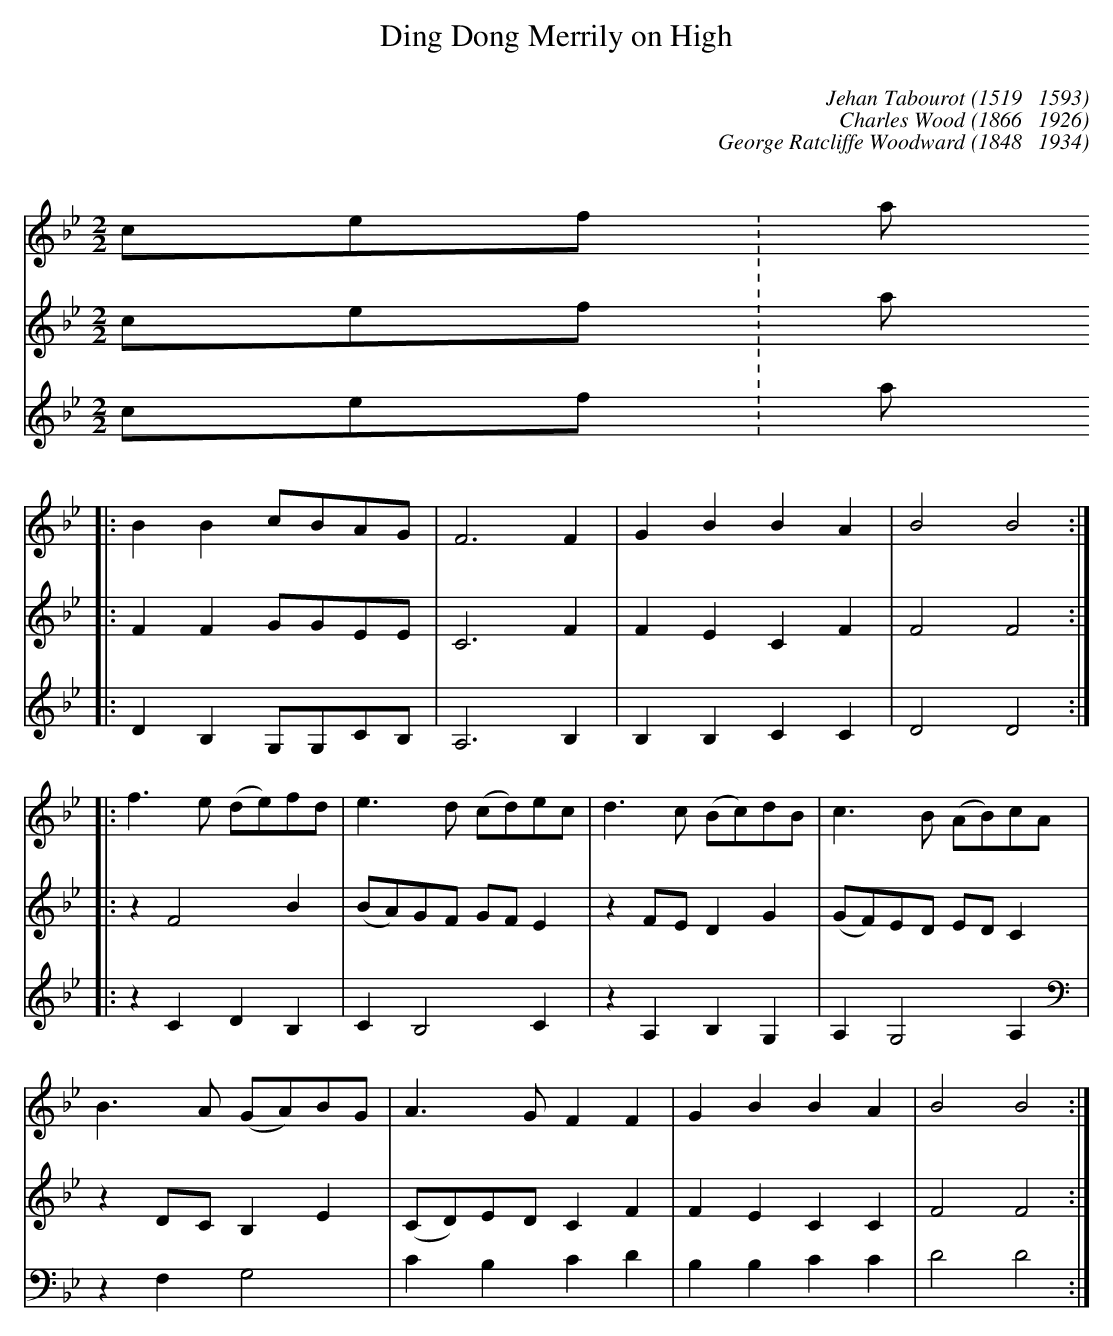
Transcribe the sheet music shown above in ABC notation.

X:1
C:
T:Ding Dong Merrily on High
C:Jehan Tabourot (1519   1593)
C:Charles Wood (1866   1926)
C:George Ratcliffe Woodward (1848   1934)
C:
M:2/2
L:1/8
K:Bbmaj
V:1
clef: soprano
|: B2B2 cBAG | F6F2 | G2B2 B2A2 | B4 B4 :|
|: f2>e2 (de)fd | e2>d2 (cd)ec | d2>c2 (Bc)dB | c2>B2 (AB)cA |
B2>A2 (GA)BG | A2>G2 F2F2 | G2B2 B2A2 | B4 B4 :|
V:2
clef: soprano
|: F2F2 GGEE | C6F2 | F2E2 C2F2 | F4F4 :|
|: z2F4B2 | (BA)GF GFE2 | z2FE D2G2 | (GF)ED EDC2 |
z2DC B,2E2 | (CD)ED C2F2 | F2E2 C2C2 | F4 F4 :|
V:3
clef: soprano
|: D2B,2 G,G,CB, | A,6B,2  | B,2B,2 C2C2 | D4D4 :|
|: z2C2 D2B,2 | C2B,4C2 | z2A,2 B,2G,2 | A,2G,4A,2 |
z2F,2 G,4 | C2B,2 C2D2 | B,2B,2 C2C2 | D4 D4 :|
